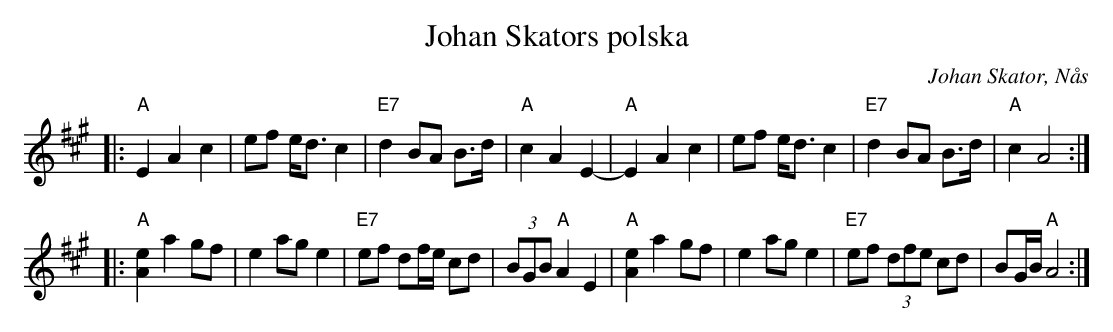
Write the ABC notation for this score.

X:1
T: Johan Skators polska
O: Johan Skator, N\aas
L: 1/8
K: A
|: "A"E2 A2 c2 | ef e<d c2 | "E7"d2 BA B>d | "A"c2 A2 E2- \
|  "A"E2 A2 c2 | ef e<d c2 | "E7"d2 BA B>d | "A"c2 A4 :|
|: "A"[e2A2] a2 gf | e2 ag e2 | "E7"ef df/e/ cd | (3BGB "A"A2 E2 \
|  "A"[e2A2] a2 gf | e2 ag e2 | "E7"ef (3dfe cd | BG/B/ "A"A4 :|
